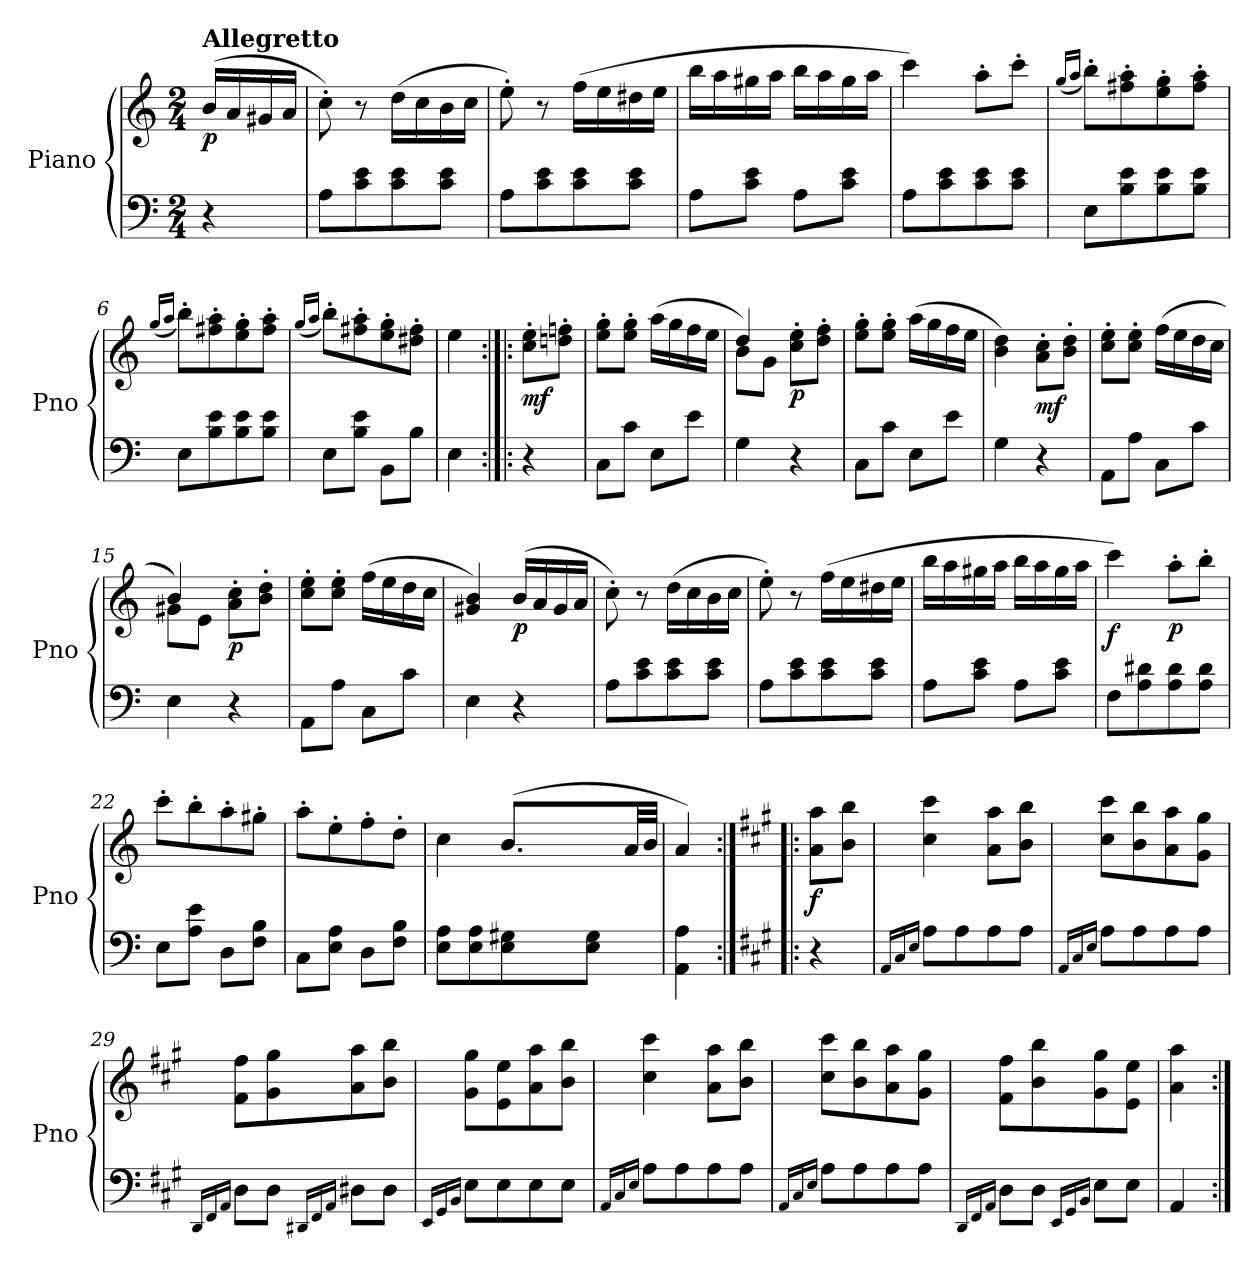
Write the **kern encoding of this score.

**kern	**kern	**dynam
*part1	*part1	*part1
*staff2	*staff1	*staff1/2
*I"Piano	*	*
*I'Pno	*	*
*clefF4	*clefG2	*
*k[]	*k[]	*
*M2/4	*M2/4	*
=	=	=
!	!LO:TX:a:B:t=Allegretto	!
!	!	!LO:DY:b
4r	(16b/LL	p
.	16a/	.
.	16g#X/	.
.	16a/JJ	.
=1	=1	=1
8A\L	8cc'\)	.
8c\ 8e\	8r	.
8c\ 8e\	(16dd\LL	.
.	16cc\	.
8c\ 8e\J	16b\	.
.	16cc\JJ	.
=2	=2	=2
8A\L	8ee'\)	.
8c\ 8e\	8r	.
8c\ 8e\	(16ff\LL	.
.	16ee\	.
8c\ 8e\J	16dd#X\	.
.	16ee\JJ	.
=3	=3	=3
8A\L	16bb\LL	.
.	16aa\	.
8c\ 8e\J	16gg#X\	.
.	16aa\JJ	.
8A\L	16bb\LL	.
.	16aa\	.
8c\ 8e\J	16gg#\	.
.	16aa\JJ	.
=4	=4	=4
8A\L	4ccc\)	.
8c\ 8e\	.	.
8c\ 8e\	8aa'\L	.
8c\ 8e\J	8ccc'\J	.
!!LO:LB:g=z
=5	=5	=5
.	(16qgg/LL	.
.	16qaa/JJ	.
8E\L	8bb'\L)	.
8B\ 8e\	8ff#X\' 8aa\'	.
8B\ 8e\	8ee\' 8gg\'	.
8B\ 8e\J	8ff#\' 8aa\'J	.
=6	=6	=6
.	(16qgg/LL	.
.	16qaa/JJ	.
8E\L	8bb'\L)	.
8B\ 8e\	8ff#X\' 8aa\'	.
8B\ 8e\	8ee\' 8gg\'	.
8B\ 8e\J	8ff#\' 8aa\'J	.
=7	=7	=7
.	(16qgg/LL	.
.	16qaa/JJ	.
8E\L	8bb'\L)	.
8B\ 8e\J	8ff#X\' 8aa\'	.
8BB\L	8ee\' 8gg\'	.
8B\J	8dd#X\' 8ff#\'J	.
=8	=8	=8
4E\	4ee\	.
=9:|!|:	=9:|!|:	=9:|!|:
!	!	!LO:DY:b
4r	8cc\' 8ee\'L	mf
.	8ddn\' 8ffn\'J	.
=10	=10	=10
8C\L	8ee\' 8gg\'L	.
8c\J	8ee\' 8gg\'J	.
8E\L	(>16aa\LL	.
.	16gg\	.
8e\J	16ff\	.
.	16ee\JJ	.
!!LO:LB:g=z
=11	=11	=11
*	*^	*
4G\	4dd/)	8b\L	.
.	.	8g\J	.
!	!	!	!LO:DY:b
4r	8cc\' 8ee\'L	4ryy	p
.	8dd\' 8ff\'J	.	.
*	*v	*v	*
=12	=12	=12
8C\L	8ee\' 8gg\'L	.
8c\J	8ee\' 8gg\'J	.
8E\L	(16aa\LL	.
.	16gg\	.
8e\J	16ff\	.
.	16ee\JJ	.
=13	=13	=13
4G\	4b\ 4dd\)	.
!	!	!LO:DY:b
4r	8a\' 8cc\'L	mf
.	8b\' 8dd\'J	.
=14	=14	=14
8AA\L	8cc\' 8ee\'L	.
8A\J	8cc\' 8ee\'J	.
8C\L	(16ff\LL	.
.	16ee\	.
8c\J	16dd\	.
.	16cc\JJ	.
=15	=15	=15
*	*^	*
4E\	4b/)	8g#X\L	.
.	.	8e\J	.
!	!	!	!LO:DY:b
4r	8a\' 8cc\'L	4ryy	p
.	8b\' 8dd\'J	.	.
*	*v	*v	*
=16	=16	=16
8AA\L	8cc\' 8ee\'L	.
8A\J	8cc\' 8ee\'J	.
8C\L	(16ff\LL	.
.	16ee\	.
8c\J	16dd\	.
.	16cc\JJ	.
!!LO:LB:g=z
=17	=17	=17
4E\	4g#X/ 4b/)	.
!	!	!LO:DY:b
4r	(>16b/LL	p
.	16a/	.
.	16g#/	.
.	16a/JJ	.
=18	=18	=18
8A\L	8cc'\)	.
8c\ 8e\	8r	.
8c\ 8e\	(16dd\LL	.
.	16cc\	.
8c\ 8e\J	16b\	.
.	16cc\JJ	.
=19	=19	=19
8A\L	8ee'\)	.
8c\ 8e\	8r	.
8c\ 8e\	(16ff\LL	.
.	16ee\	.
8c\ 8e\J	16dd#X\	.
.	16ee\JJ	.
=20	=20	=20
!	!	!LO:DY:b
8A\L	16bb\LL	other-dynamics
.	16aa\	.
8c\ 8e\J	16gg#X\	.
.	16aa\JJ	.
8A\L	16bb\LL	.
.	16aa\	.
8c\ 8e\J	16gg#\	.
.	16aa\JJ	.
=21	=21	=21
!	!	!LO:DY:b
8F\L	4ccc\)	f
8A\ 8d#X\	.	.
!	!	!LO:DY:b
8A\ 8d#\	8aa'\L	p
8A\ 8d#\J	8bb'\J	.
!!LO:LB:g=z
=22	=22	=22
8E\L	8ccc'\L	.
8A\ 8e\J	8bb'\	.
8D\L	8aa'\	.
8F\ 8B\J	8gg#X'\J	.
=23	=23	=23
8C\L	8aa'\L	.
8E\ 8A\J	8ee'\	.
8D\L	8ff'\	.
8F\ 8B\J	8dd'\J	.
=24	=24	=24
*	*^	*
8E\ 8A\L	4cc\	4ryy	.
8E\ 8A\	.	.	.
8E\ 8G#X\	(8.b/L	32cc!yy	.
.	.	32b!yy	.
.	.	32cc!yy	.
.	.	32b!yy	.
8E\ 8G#\J	.	32cc!yy	.
.	.	32b!yy	.
.	32a/LL	16ryy	.
.	32b/JJJ	.	.
*	*v	*v	*
=25	=25	=25
4AA\ 4A\	4a/)	.
=26:|!|:	=26:|!|:	=26:|!|:
*k[f#c#g#]	*k[f#c#g#]	*
!	!	!LO:DY:b
4r	8a\ 8aa\L	f
.	8b\ 8bb\J	.
=27	=27	=27
16qAA/LL	.	.
16qC#/	.	.
16qE/JJ	.	.
8A\L	4cc#\ 4ccc#\	.
8A\	.	.
8A\	8a\ 8aa\L	.
8A\J	8b\ 8bb\J	.
!!LO:PB:g=z
=28	=28	=28
16qAA/LL	.	.
16qC#/	.	.
16qE/JJ	.	.
8A\L	8cc#\ 8ccc#\L	.
8A\	8b\ 8bb\	.
8A\	8a\ 8aa\	.
8A\J	8g#\ 8gg#\J	.
=29	=29	=29
16qDD/LL	.	.
16qFF#/	.	.
16qAA/JJ	.	.
8D\L	8f#\ 8ff#\L	.
8D\J	8g#\ 8gg#\	.
16qDD#X/LL	.	.
16qFF#/	.	.
16qAA/JJ	.	.
8D#X\L	8a\ 8aa\	.
8D#\J	8b\ 8bb\J	.
=30	=30	=30
16qEE/LL	.	.
16qGG#/	.	.
16qBB/JJ	.	.
8E\L	8g#\ 8gg#\L	.
8E\	8e\ 8ee\	.
8E\	8a\ 8aa\	.
8E\J	8b\ 8bb\J	.
=31	=31	=31
16qAA/LL	.	.
16qC#/	.	.
16qE/JJ	.	.
8A\L	4cc#\ 4ccc#\	.
8A\	.	.
8A\	8a\ 8aa\L	.
8A\J	8b\ 8bb\J	.
=32	=32	=32
16qAA/LL	.	.
16qC#/	.	.
16qE/JJ	.	.
8A\L	8cc#\ 8ccc#\L	.
8A\	8b\ 8bb\	.
8A\	8a\ 8aa\	.
8A\J	8g#\ 8gg#\J	.
!!LO:LB:g=z
=33	=33	=33
16qDD/LL	.	.
16qFF#/	.	.
16qAA/JJ	.	.
8D\L	8f#\ 8ff#\L	.
8D\J	8b\ 8bb\	.
16qEE/LL	.	.
16qGG#/	.	.
16qBB/JJ	.	.
8E\L	8g#\ 8gg#\	.
8E\J	8e\ 8ee\J	.
=34	=34	=34
4AA/	4a\ 4aa\	.
=:|!	=:|!	=:|!
*-	*-	*-
